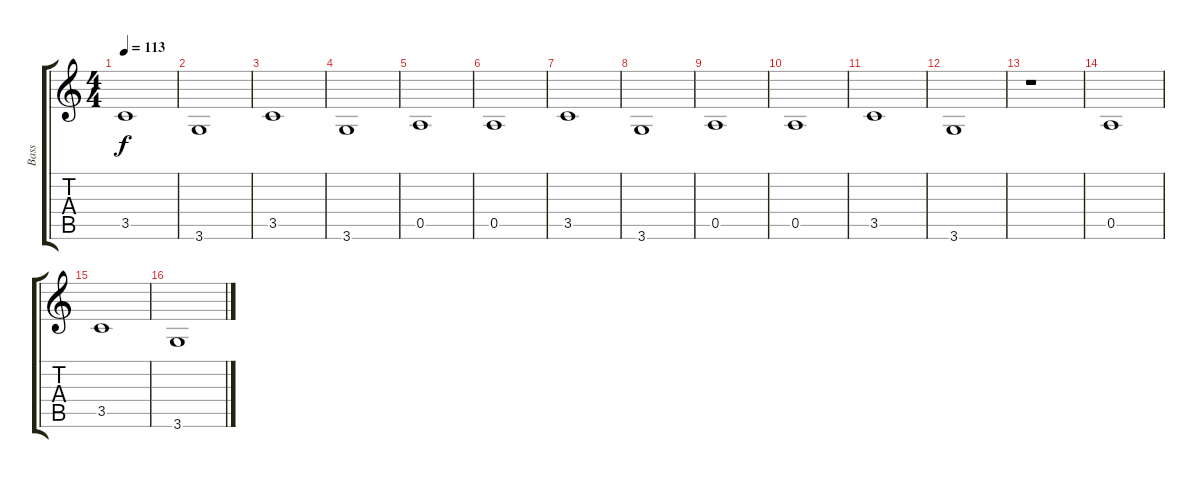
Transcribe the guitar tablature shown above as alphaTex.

\track ("Bass" "Bass") {instrument acousticbass}
\staff {score tabs}
\tuning (E4 B3 G3 D3 A2 E2) {hide}
\ts (4 4)
\tempo 113
\clef g2
\ks c
3.5.1{dy f} |
3.6.1 |
3.5.1 |
3.6.1 |
0.5.1 |
0.5.1 |
3.5.1 |
3.6.1 |
0.5.1 |
0.5.1 |
3.5.1 |
3.6.1 |
r.1 |
0.5.1 |
3.5.1 |
3.6.1
